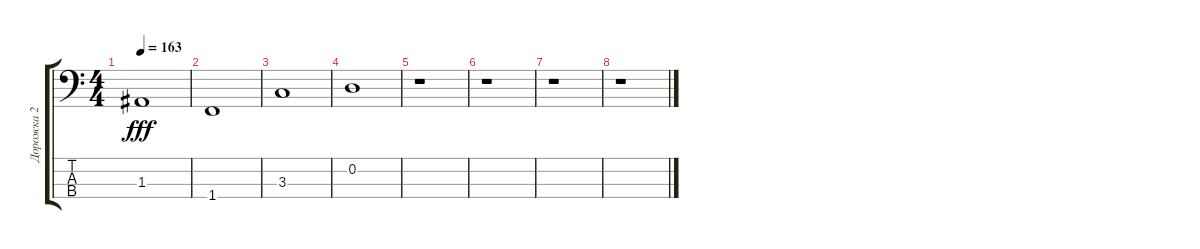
\track ("Дорожка 2" "Дорожка 2") {instrument electricbassfinger}
\staff {score tabs}
\tuning (G2 D2 A1 E1) {hide}
\ts (4 4)
\tempo 163
\clef f4
\ks c
1.3.1{dy fff} |
1.4.1 |
3.3.1 |
0.2.1 |
r.1 |
r.1 |
r.1 |
r.1
